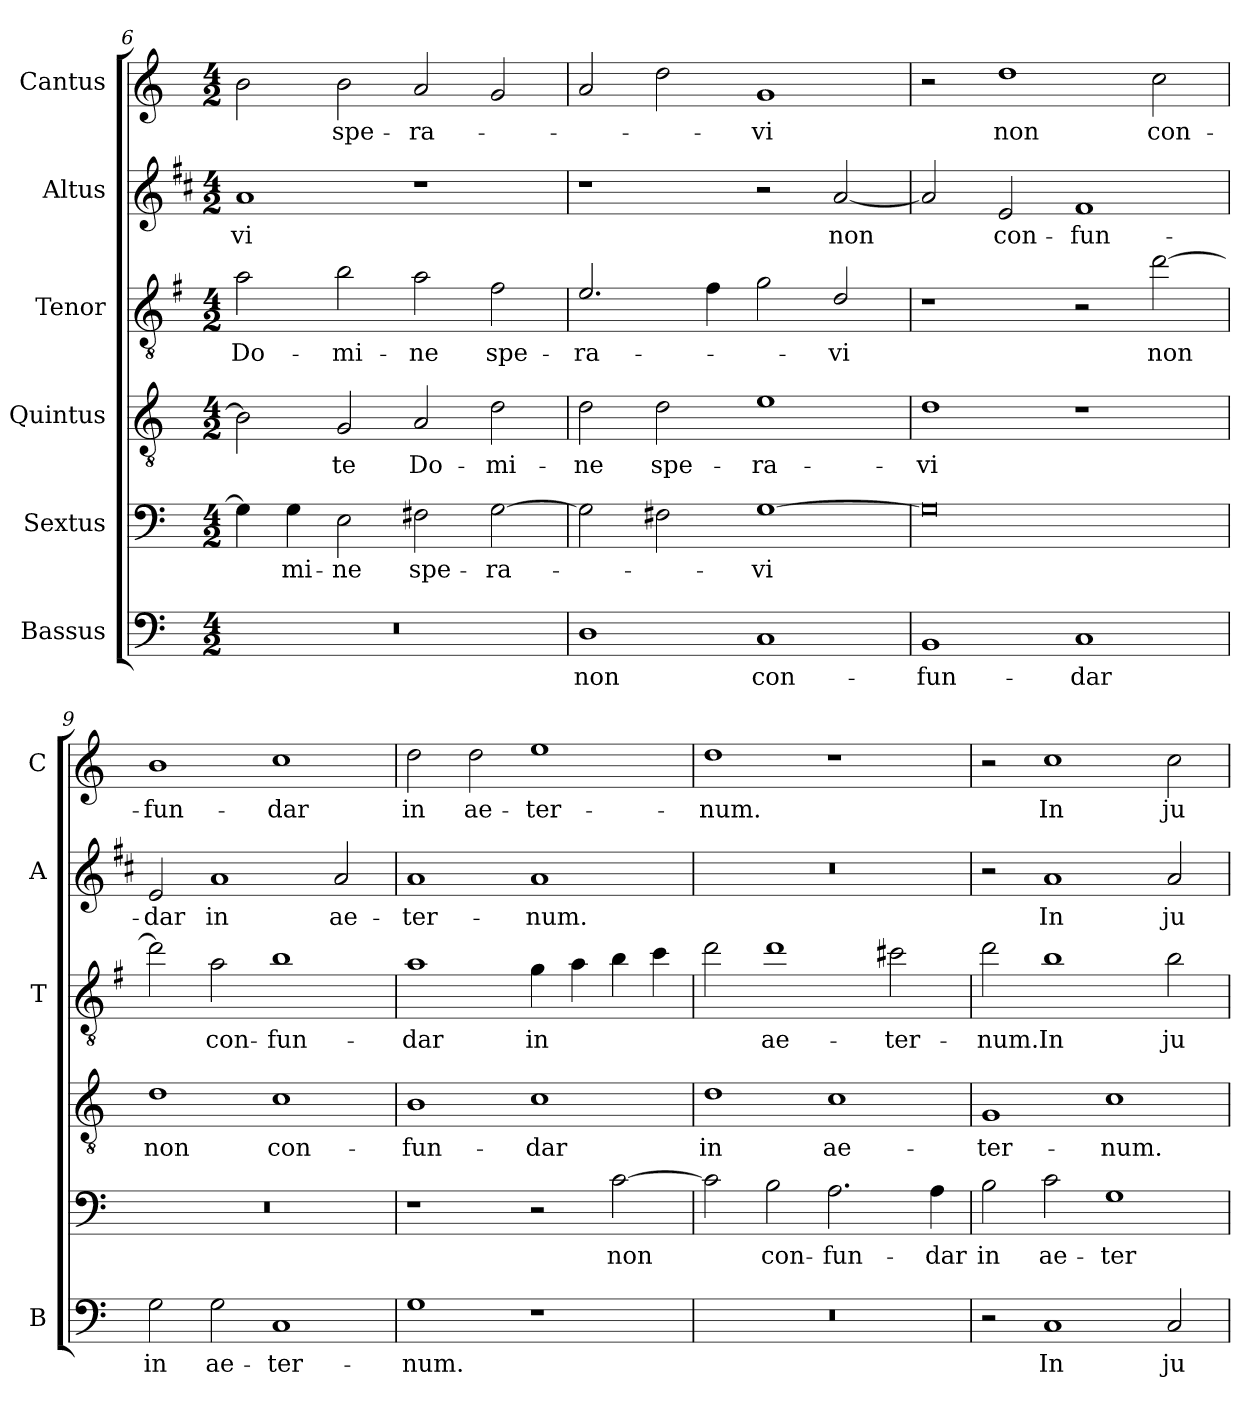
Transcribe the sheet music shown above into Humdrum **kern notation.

**kern	**text	**kern	**text	**kern	**text	**kern	**text	**kern	**text	**kern	**text
*part6	*part6	*part5	*part5	*part4	*part4	*part3	*part3	*part2	*part2	*part1	*part1
*staff6	*staff6	*staff5	*staff5	*staff4	*staff4	*staff3	*staff3	*staff2	*staff2	*staff1	*staff1
*I"Bassus	*	*I"Sextus	*	*I"Quintus	*	*I"Tenor	*	*I"Altus	*	*I"Cantus	*
*I'B	*	*	*	*	*	*I'T	*	*I'A	*	*I'C	*
!!LO:LB:g=z
*clefF4	*	*clefF4	*	*clefGv2	*	*clefGv2	*	*clefG2	*	*clefG2	*
*	*	*	*	*	*	*ITrd4c7	*	*ITrd1c2	*	*	*
*k[]	*	*k[]	*	*k[]	*	*k[]	*	*k[]	*	*k[]	*
*C:	*	*C:	*	*C:	*	*C:	*	*C:	*	*C:	*
*M4/2	*	*M4/2	*	*M4/2	*	*M4/2	*	*M4/2	*	*M4/2	*
=6	=6	=6	=6	=6	=6	=6	=6	=6	=6	=6	=6
!	!	!	!	!	!	!	!LO:LY:b	!	!LO:LY:b	!	!
0r	.	4G\]	.	2B\]	.	2d\	Do-	1g	-vi	2b\	.
!	!	!	!LO:LY:b	!	!	!	!	!	!	!	!
.	.	4G\	-mi-	.	.	.	.	.	.	.	.
!	!	!	!LO:LY:b	!	!LO:LY:b	!	!LO:LY:b	!	!	!	!LO:LY:b
.	.	2E\	-ne	2G/	te	2e\	-mi-	.	.	2b\	spe-
!	!	!	!LO:LY:b	!	!LO:LY:b	!	!LO:LY:b	!	!	!	!LO:LY:b
.	.	2F#X\	spe-	2A/	Do-	2d\	-ne	1r	.	2a/	-ra-
!	!	!	!LO:LY:b	!	!LO:LY:b	!	!LO:LY:b	!	!	!	!
.	.	[2G\	-ra-	2d\	-mi-	2B\	spe-	.	.	2g/	.
=7	=7	=7	=7	=7	=7	=7	=7	=7	=7	=7	=7
!	!LO:LY:b	!	!	!	!LO:LY:b	!	!LO:LY:b	!	!	!	!
1D	non	2G\]	.	2d\	-ne	2.A/	-ra-	1r	.	2a/	.
!	!	!	!	!	!LO:LY:b	!	!	!	!	!	!
.	.	2F#X\	.	2d\	spe-	.	.	.	.	2dd\	.
.	.	.	.	.	.	4B\	.	.	.	.	.
!	!LO:LY:b	!	!LO:LY:b	!	!LO:LY:b	!	!	!	!	!	!LO:LY:b
1C	con-	[1G	-vi	1e	-ra-	2c\	.	2r	.	1g	-vi
!	!	!	!	!	!	!	!LO:LY:b	!	!LO:LY:b	!	!
.	.	.	.	.	.	2G/	-vi	[2g/	non	.	.
=8	=8	=8	=8	=8	=8	=8	=8	=8	=8	=8	=8
!	!LO:LY:b	!	!	!	!LO:LY:b	!	!	!	!	!	!
1BB	-fun-	0G]	.	1d	-vi	1r	.	2g/]	.	2r	.
!	!	!	!	!	!	!	!	!	!LO:LY:b	!	!LO:LY:b
.	.	.	.	.	.	.	.	2d/	con-	1dd	non
!	!LO:LY:b	!	!	!	!	!	!	!	!LO:LY:b	!	!
1C	-dar	.	.	1r	.	2r	.	1e	-fun-	.	.
!	!	!	!	!	!	!	!LO:LY:b	!	!	!	!LO:LY:b
.	.	.	.	.	.	[2g\	non	.	.	2cc\	con-
=9	=9	=9	=9	=9	=9	=9	=9	=9	=9	=9	=9
!	!LO:LY:b	!	!	!	!LO:LY:b	!	!	!	!LO:LY:b	!	!LO:LY:b
2G\	in	0r	.	1d	non	2g\]	.	2d/	-dar	1b	-fun-
!	!LO:LY:b	!	!	!	!	!	!LO:LY:b	!	!LO:LY:b	!	!
2G\	ae-	.	.	.	.	2d\	con-	1g	in	.	.
!	!LO:LY:b	!	!	!	!LO:LY:b	!	!LO:LY:b	!	!	!	!LO:LY:b
1C	-ter-	.	.	1c	con-	1e	-fun-	.	.	1cc	-dar
!	!	!	!	!	!	!	!	!	!LO:LY:b	!	!
.	.	.	.	.	.	.	.	2g/	ae-	.	.
=10	=10	=10	=10	=10	=10	=10	=10	=10	=10	=10	=10
!	!LO:LY:b	!	!	!	!LO:LY:b	!	!LO:LY:b	!	!LO:LY:b	!	!LO:LY:b
1G	-num.	1r	.	1B	-fun-	1d	-dar	1g	-ter-	2dd\	in
!	!	!	!	!	!	!	!	!	!	!	!LO:LY:b
.	.	.	.	.	.	.	.	.	.	2dd\	ae-
!	!	!	!	!	!LO:LY:b	!	!LO:LY:b	!	!LO:LY:b	!	!LO:LY:b
1r	.	2r	.	1c	-dar	4c\	in	1g	-num.	1ee	-ter-
.	.	.	.	.	.	4d\	.	.	.	.	.
!	!	!	!LO:LY:b	!	!	!	!	!	!	!	!
.	.	[2c\	non	.	.	4e\	.	.	.	.	.
.	.	.	.	.	.	4f\	.	.	.	.	.
=11	=11	=11	=11	=11	=11	=11	=11	=11	=11	=11	=11
!	!	!	!	!	!LO:LY:b	!	!	!	!	!	!LO:LY:b
0r	.	2c\]	.	1d	in	2g\	.	0r	.	1dd	-num.
!	!	!	!LO:LY:b	!	!	!	!LO:LY:b	!	!	!	!
.	.	2B\	con-	.	.	1g	ae-	.	.	.	.
!	!	!	!LO:LY:b	!	!LO:LY:b	!	!	!	!	!	!
.	.	2.A\	-fun-	1c	ae-	.	.	.	.	1r	.
!	!	!	!	!	!	!	!LO:LY:b	!	!	!	!
.	.	.	.	.	.	2f#X\	-ter-	.	.	.	.
!	!	!	!LO:LY:b	!	!	!	!	!	!	!	!
.	.	4A\	-dar	.	.	.	.	.	.	.	.
!!LO:PB:g=z
=12	=12	=12	=12	=12	=12	=12	=12	=12	=12	=12	=12
!	!	!	!LO:LY:b	!	!LO:LY:b	!	!LO:LY:b	!	!	!	!
2r	.	2B\	in	1G	-ter-	2g\	-num.	2r	.	2r	.
!	!LO:LY:b	!	!LO:LY:b	!	!	!	!LO:LY:b	!	!LO:LY:b	!	!LO:LY:b
1C	In	2c\	ae-	.	.	1e	In	1g	In	1cc	In
!	!	!	!LO:LY:b	!	!LO:LY:b	!	!	!	!	!	!
.	.	1G	-ter-	1c	-num.	.	.	.	.	.	.
!	!LO:LY:b	!	!	!	!	!	!LO:LY:b	!	!LO:LY:b	!	!LO:LY:b
2C/	ju-	.	.	.	.	2e\	ju-	2g/	ju-	2cc\	ju-
=	=	=	=	=	=	=	=	=	=	=	=
*-	*-	*-	*-	*-	*-	*-	*-	*-	*-	*-	*-
